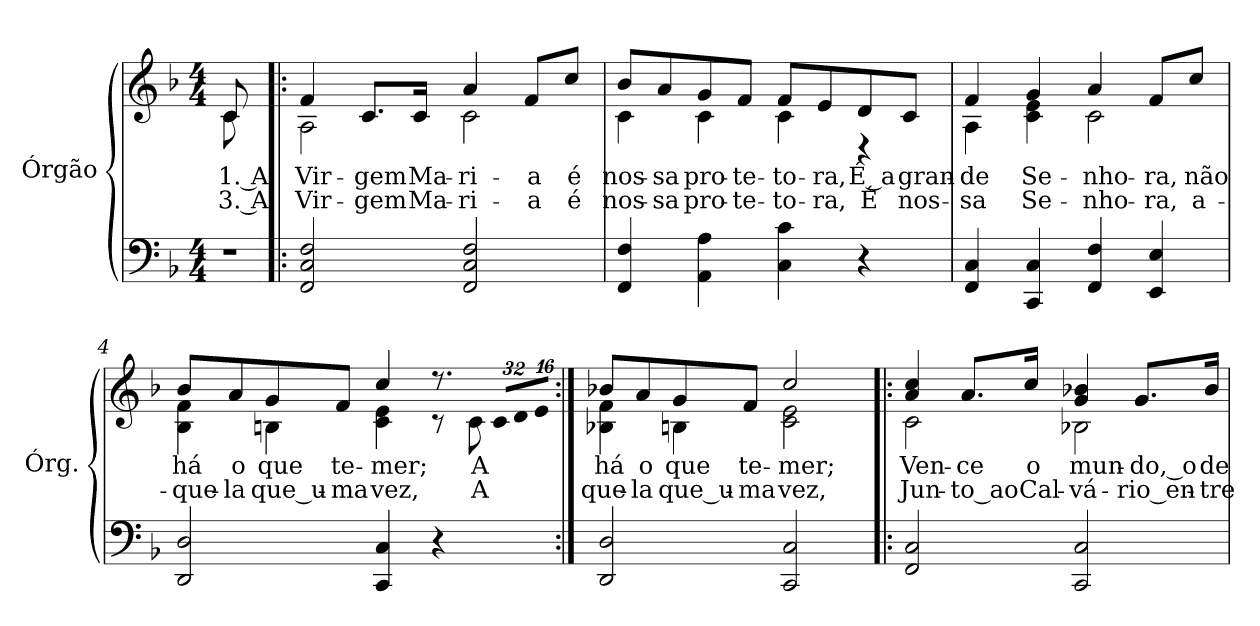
**kern	**kern	**text	**text
*part1	*part1	*part1	*part1
*staff2	*staff1	*staff1	*staff1
*I"Órgão	*	*	*
*I'Órg.	*	*	*
!!LO:PB:g=z
*clefF4	*clefG2	*	*
*k[b-]	*k[b-]	*	*
*F:	*F:	*	*
*M4/4	*M4/4	*	*
*MM88	*MM88	*	*
=	=	=	=
!LO:N:vis=1	!	!	!
!	!	!LO:LY:b:color=#000000	!LO:LY:b:color=#000000
*	*^	*	*
8r	8ci/	8ci\	1. A	3. A
=1!|:	=1!|:	=1!|:	=1!|:	=1!|:
!	!	!	!LO:LY:b:color=#000000	!LO:LY:b:color=#000000
2FFi/ 2Ci 2Fi	4fi/	2Ai\	Vir-	Vir-
!	!	!	!LO:LY:b:color=#000000	!LO:LY:b:color=#000000
.	8.ci/L	.	-gem	-gem
!	!	!	!LO:LY:b:color=#000000	!LO:LY:b:color=#000000
.	16ci/Jk	.	Ma-	Ma-
!	!	!	!LO:LY:b:color=#000000	!LO:LY:b:color=#000000
2FFi/ 2Ci 2Fi	4ai/	2ci\	-ri-	-ri-
!	!	!	!LO:LY:b:color=#000000	!LO:LY:b:color=#000000
.	8fi/L	.	-a	-a
!	!	!	!LO:LY:b:color=#000000	!LO:LY:b:color=#000000
.	8cci/J	.	é	é
=2	=2	=2	=2	=2
!	!	!	!LO:LY:b:color=#000000	!LO:LY:b:color=#000000
4FFi/ 4Fi	8b-i/L	4ci\	nos-	nos-
!	!	!	!LO:LY:b:color=#000000	!LO:LY:b:color=#000000
.	8ai/	.	-sa	-sa
!	!	!	!LO:LY:b:color=#000000	!LO:LY:b:color=#000000
4AAi\ 4Ai	8gi/	4ci\	pro-	pro-
!	!	!	!LO:LY:b:color=#000000	!LO:LY:b:color=#000000
.	8fi/J	.	-te-	-te-
!	!	!	!LO:LY:b:color=#000000	!LO:LY:b:color=#000000
4Ci\ 4ci	8fi/L	4ci\	-to-	-to-
!	!	!	!LO:LY:b:color=#000000	!LO:LY:b:color=#000000
.	8ei/	.	-ra,	-ra,
!	!	!	!LO:LY:b:color=#000000	!LO:LY:b:color=#000000
4r	8di/	4r	É_a	É
!	!	!	!LO:LY:b:color=#000000	!LO:LY:b:color=#000000
.	8ci/J	.	gran-	nos-
=3	=3	=3	=3	=3
!	!	!	!LO:LY:b:color=#000000	!LO:LY:b:color=#000000
4FFi/ 4Ci	4fi/	4Ai\	-de	-sa
!	!	!	!LO:LY:b:color=#000000	!LO:LY:b:color=#000000
4CCi/ 4Ci	4gi/	4ci\ 4ei	Se-	Se-
!	!	!	!LO:LY:b:color=#000000	!LO:LY:b:color=#000000
4FFi/ 4Fi	4ai/	2ci\	-nho-	-nho-
!	!	!	!LO:LY:b:color=#000000	!LO:LY:b:color=#000000
4EEi/ 4Ei	8fi/L	.	-ra,	-ra,
!	!	!	!LO:LY:b:color=#000000	!LO:LY:b:color=#000000
.	8cci/J	.	não	a-
!!LO:LB:g=z	!!
=4	=4	=4	=4	=4
!	!	!	!LO:LY:b:color=#000000	!LO:LY:b:color=#000000
2DDi/ 2Di	8b-i/L	4B-i\ 4fi	há	-que-
!	!	!	!LO:LY:b:color=#000000	!LO:LY:b:color=#000000
.	8ai/	.	o	-la
!	!	!	!LO:LY:b:color=#000000	!LO:LY:b:color=#000000
.	8gi/	4Bni\	que	que_u-
!	!	!	!LO:LY:b:color=#000000	!LO:LY:b:color=#000000
.	8fi/J	.	te-	-ma
!	!	!	!LO:LY:b:color=#000000	!LO:LY:b:color=#000000
4CCi/ 4Ci	4cci/	4ci\ 4ei	-mer;	vez,
4r	8.r	8r	.	.
!	!	!	!LO:LY:b:color=#000000	!LO:LY:b:color=#000000
.	.	8ci\	A	A
*	*Xbrackettup	*	*	*
!	!LO:N:vis=32	!	!	!
.	1024%21ci/LLL	.	.	.
!	!LO:N:vis=32	!	!	!
.	1024%21di/	.	.	.
!	!LO:N:vis=32	!	!	!
.	512%11ei/JJJ	.	.	.
=5:|!	=5:|!	=5:|!	=5:|!	=5:|!
!	!	!	!LO:LY:b:color=#000000	!LO:LY:b:color=#000000
2DDi/ 2Di	8b-Xi/L	4B-Xi\ 4fi	há	que-
!	!	!	!LO:LY:b:color=#000000	!LO:LY:b:color=#000000
.	8ai/	.	o	-la
!	!	!	!LO:LY:b:color=#000000	!LO:LY:b:color=#000000
.	8gi/	4Bni\	que	que_u-
!	!	!	!LO:LY:b:color=#000000	!LO:LY:b:color=#000000
.	8fi/J	.	te-	-ma
!	!	!	!LO:LY:b:color=#000000	!LO:LY:b:color=#000000
2CCi/ 2Ci	2cci/	2ci\ 2ei	-mer;	vez,
=6!|:	=6!|:	=6!|:	=6!|:	=6!|:
!	!	!	!LO:LY:b:color=#000000	!LO:LY:b:color=#000000
2FFi/ 2Ci	4ai/ 4cci	2ci\	Ven-	Jun-
!	!	!	!LO:LY:b:color=#000000	!LO:LY:b:color=#000000
.	8.ai/L	.	-ce	-to_ao
!	!	!	!LO:LY:b:color=#000000	!LO:LY:b:color=#000000
.	16cci/Jk	.	o	Cal-
!	!	!	!LO:LY:b:color=#000000	!LO:LY:b:color=#000000
2CCi/ 2Ci	4gi/ 4b-Xi	2B-Xi\	mun-	-vá-
!	!	!	!LO:LY:b:color=#000000	!LO:LY:b:color=#000000
.	8.gi/L	.	-do,_o	-rio_en-
!	!	!	!LO:LY:b:color=#000000	!LO:LY:b:color=#000000
.	16b-i/Jk	.	de-	-tre-
*	*v	*v	*	*
=	=	=	=
*-	*-	*-	*-
